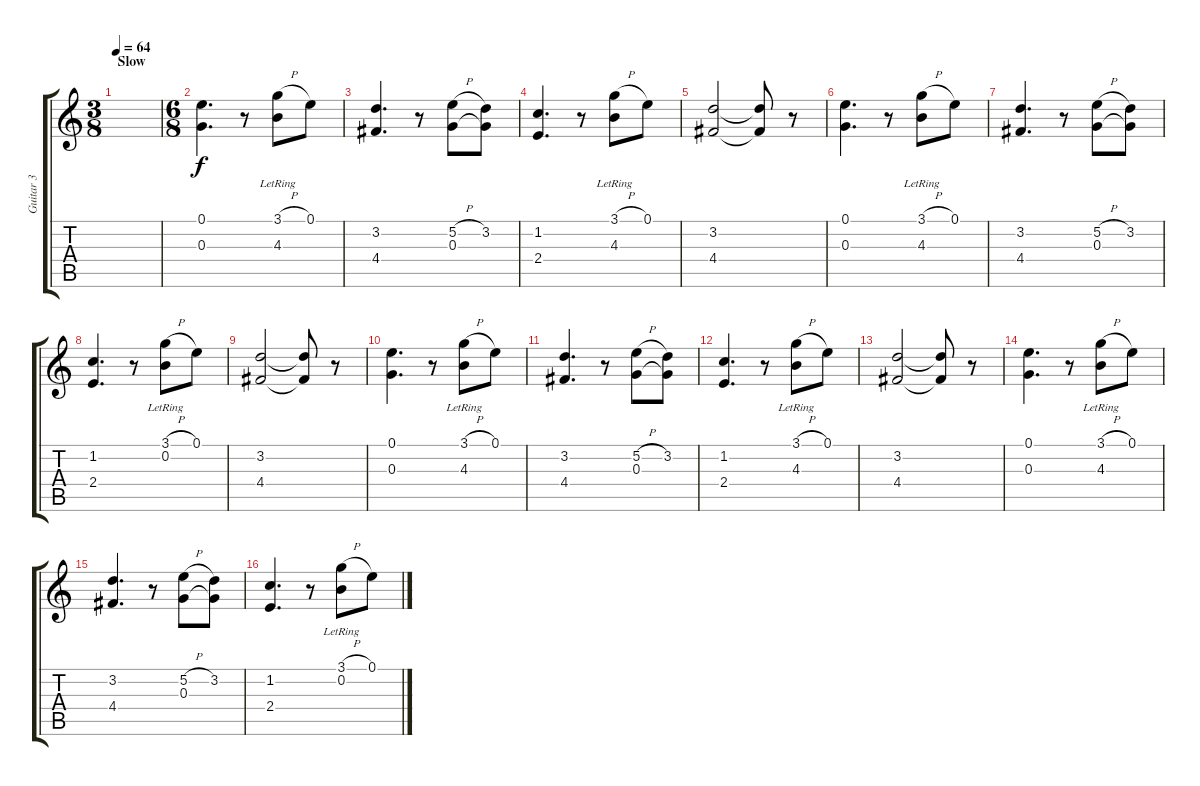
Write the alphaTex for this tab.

\track ("Guitar 3" "Guitar 3") {instrument electricguitarclean}
\staff {score tabs}
\tuning (E4 B3 G3 D3 A2 E2) {hide}
\ts (3 8)
\section ("" "Slow")
\tempo 64
\clef g2
\ks c
|
\ts (6 8)
(0.1 0.3).4{d volume 9 balance 14 instrument electricguitarclean} r.8 (3.1{h} 4.3{lr}).8 0.1.8 |
(3.2 4.4).4{d} r.8 (5.2{h} 0.3).8 (3.2 0.3{t}).8 |
(1.2 2.4).4{d} r.8 (3.1{h} 4.3{lr}).8 0.1.8 |
(3.2 4.4).2 (3.2{t} 4.4{t}).8 r.8 |
(0.1 0.3).4{d} r.8 (3.1{h} 4.3{lr}).8 0.1.8 |
(3.2 4.4).4{d} r.8 (5.2{h} 0.3).8 (3.2 0.3{t}).8 |
(1.2 2.4).4{d} r.8 (3.1{h} 0.2{lr}).8 0.1.8 |
(3.2 4.4).2 (3.2{t} 4.4{t}).8 r.8 |
(0.1 0.3).4{d} r.8 (3.1{h} 4.3{lr}).8 0.1.8 |
(3.2 4.4).4{d} r.8 (5.2{h} 0.3).8 (3.2 0.3{t}).8 |
(1.2 2.4).4{d} r.8 (3.1{h} 4.3{lr}).8 0.1.8 |
(3.2 4.4).2 (3.2{t} 4.4{t}).8 r.8 |
(0.1 0.3).4{d} r.8 (3.1{h} 4.3{lr}).8 0.1.8 |
(3.2 4.4).4{d} r.8 (5.2{h} 0.3).8 (3.2 0.3{t}).8 |
(1.2 2.4).4{d} r.8 (3.1{h} 0.2{lr}).8 0.1.8
